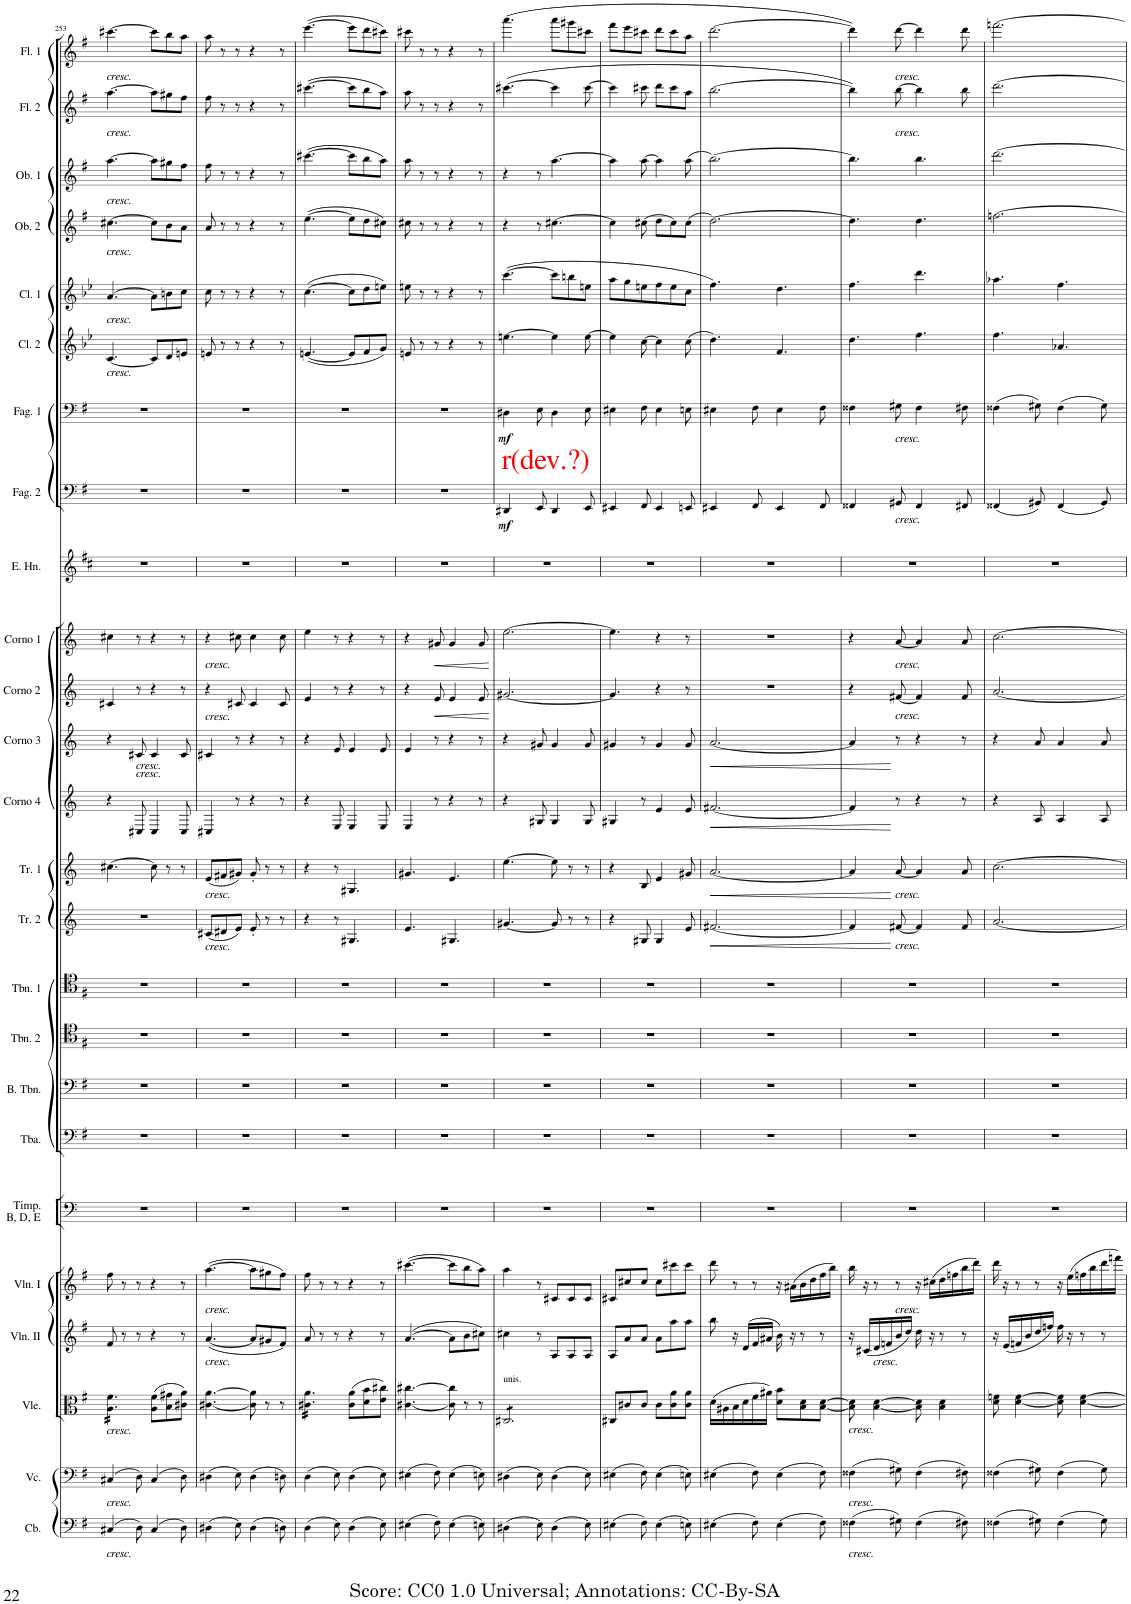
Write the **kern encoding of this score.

**kern	**kern	**kern	**kern	**kern	**kern	**kern	**kern	**kern	**kern	**kern	**dynam	**kern	**dynam	**kern	**dynam	**kern	**dynam	**kern	**dynam	**kern	**dynam	**kern	**kern	**dynam	**kern	**text	**dynam	**kern	**kern	**kern	**kern	**kern	**kern
*part25	*part24	*part23	*part22	*part21	*part20	*part19	*part18	*part17	*part16	*part15	*part15	*part14	*part14	*part13	*part13	*part12	*part12	*part11	*part11	*part10	*part10	*part9	*part8	*part8	*part7	*part7	*part7	*part6	*part5	*part4	*part3	*part2	*part1
*staff25	*staff24	*staff23	*staff22	*staff21	*staff20	*staff19	*staff18	*staff17	*staff16	*staff15	*staff15	*staff14	*staff14	*staff13	*staff13	*staff12	*staff12	*staff11	*staff11	*staff10	*staff10	*staff9	*staff8	*staff8	*staff7	*staff7	*staff7	*staff6	*staff5	*staff4	*staff3	*staff2	*staff1
*I"Contrabassi	*I"Violoncelli	*I"Viole	*I"Violini II	*I"Violini I	*I"Timpani in B, D und E.	*I"Tuba	*I"Trombone Basso	*I"Trombone Tenore 2	*I"Trombone Tenore 1	*I"Tromba in F 2	*	*I"Tromba in F 1	*	*I"Corno in F 4	*	*I"Corno in F 3	*	*I"Corno in F 2	*	*I"Corno in F 1	*	*I"English Horn	*I"Fagotto 2	*	*I"Fagotto 1	*	*	*I"Clarinetto in A 2	*I"Clarinetto in A 1	*I"Oboe 2	*I"Oboe 1	*I"Flauto 2	*I"Flauto 1
*I'Cb.	*I'Vc.	*I'Vle.	*I'Vln. II	*I'Vln. I	*I'Timp. B, D, E	*I'Tba.	*	*I'Tbn. 2	*I'Tbn. 1	*I'Tr. 2	*	*I'Tr. 1	*	*I'Corno 4	*	*I'Corno 3	*	*I'Corno 2	*	*I'Corno 1	*	*I'E. Hn.	*I'Fag. 2	*	*I'Fag. 1	*	*	*I'Cl. 2	*I'Cl. 1	*I'Ob. 2	*I'Ob. 1	*I'Fl. 2	*I'Fl. 1
!!LO:PB:g=z
*clefF4	*clefF4	*clefC3	*clefG2	*clefG2	*clefF4	*clefF4	*clefF4	*clefC4	*clefC4	*clefG2	*	*clefG2	*	*clefG2	*	*clefG2	*	*clefG2	*	*clefG2	*	*clefG2	*clefF4	*	*clefF4	*	*	*clefG2	*clefG2	*clefG2	*clefG2	*clefG2	*clefG2
*Trd7c12	*	*	*	*	*	*	*	*	*	*Trd-3c-5	*	*Trd-3c-5	*	*Trd4c7	*	*Trd4c7	*	*Trd4c7	*	*Trd4c7	*	*Trd4c7	*	*	*	*	*	*Trd2c3	*Trd2c3	*	*	*	*
*k[f#]	*k[f#]	*k[f#]	*k[f#]	*k[f#]	*k[]	*k[f#]	*k[f#]	*k[f#]	*k[f#]	*k[]	*	*k[]	*	*k[]	*	*k[]	*	*k[]	*	*k[]	*	*k[f#c#]	*k[f#]	*	*k[f#]	*	*	*k[b-e-]	*k[b-e-]	*k[f#]	*k[f#]	*k[f#]	*k[f#]
*M6/8	*M6/8	*M6/8	*M6/8	*M6/8	*M6/8	*M6/8	*M6/8	*M6/8	*M6/8	*M6/8	*	*M6/8	*	*M6/8	*	*M6/8	*	*M6/8	*	*M6/8	*	*M6/8	*M6/8	*	*M6/8	*	*	*M6/8	*M6/8	*M6/8	*M6/8	*M6/8	*M6/8
=253	=253	=253	=253	=253	=253	=253	=253	=253	=253	=253	=253	=253	=253	=253	=253	=253	=253	=253	=253	=253	=253	=253	=253	=253	=253	=253	=253	=253	=253	=253	=253	=253	=253
!	!	!	!	!	!	!	!	!	!	!	!	!	!	!	!	!	!	!	!	!	!	!	!	!	!	!	!	!	!	!	!	!	!LO:TX:b:i:t=cresc.
!	!	!	!	!	!	!	!	!	!	!	!	!	!	!	!	!	!	!	!	!	!	!	!	!	!	!	!	!	!	!	!	!LO:TX:b:i:t=cresc.	!
!	!	!	!	!	!	!	!	!	!	!	!	!	!	!	!	!	!	!	!	!	!	!	!	!	!	!	!	!	!	!	!LO:TX:b:i:t=cresc.	!	!
!	!	!	!	!	!	!	!	!	!	!	!	!	!	!	!	!	!	!	!	!	!	!	!	!	!	!	!	!	!	!LO:TX:b:i:t=cresc.	!	!	!
!	!	!	!	!	!	!	!	!	!	!	!	!	!	!	!	!	!	!	!	!	!	!	!	!	!	!	!	!	!LO:TX:b:i:t=cresc.	!	!	!	!
!	!	!	!	!	!	!	!	!	!	!	!	!	!	!	!	!	!	!	!	!	!	!	!	!	!	!	!	!LO:TX:b:i:t=cresc.	!	!	!	!	!
!	!	!LO:TX:b:i:t=cresc.	!	!	!	!	!	!	!	!	!	!	!	!	!	!	!	!	!	!	!	!	!	!	!	!	!	!	!	!	!	!	!
!	!LO:TX:b:i:t=cresc.	!	!	!	!	!	!	!	!	!	!	!	!	!	!	!	!	!	!	!	!	!	!	!	!	!	!	!	!	!	!	!	!
!LO:TX:b:i:t=cresc.	!	!	!	!	!	!	!	!	!	!	!	!	!	!	!	!	!	!	!	!	!	!	!	!	!	!	!	!	!	!	!	!	!
*	*	*tremolo	*	*	*	*	*	*	*	*	*	*	*	*	*	*	*	*	*	*	*	*	*	*	*	*	*	*	*	*	*	*	*
(4C#X/	(4C#X/	16A\ 16f#\LL	8f#/	8ff#\	2.r	2.r	2.r	2.r	2.r	2.r	.	[4.cc#X\	.	4r	.	4r	.	4c#X/	.	4cc#X\	.	2.r	2.r	.	2.r	.	.	[4.c/	[4.a/	[4.cc#X\	[4.aa\	[4.aa\	[4.ccc#X\
.	.	16A\ 16f#\	.	.	.	.	.	.	.	.	.	.	.	.	.	.	.	.	.	.	.	.	.	.	.	.	.	.	.	.	.	.	.
.	.	16A\ 16f#\	8r	8r	.	.	.	.	.	.	.	.	.	.	.	.	.	.	.	.	.	.	.	.	.	.	.	.	.	.	.	.	.
.	.	16A\ 16f#\	.	.	.	.	.	.	.	.	.	.	.	.	.	.	.	.	.	.	.	.	.	.	.	.	.	.	.	.	.	.	.
!	!	!	!	!	!	!	!	!	!	!	!	!	!	!	!	!LO:TX:b:i:t=cresc.	!	!	!	!	!	!	!	!	!	!	!	!	!	!	!	!	!
!	!	!	!	!	!	!	!	!	!	!	!	!	!	!LO:TX:a:i:t=cresc.	!	!	!	!	!	!	!	!	!	!	!	!	!	!	!	!	!	!	!
8D\)	8D\)	16A\ 16f#\	8r	8r	.	.	.	.	.	.	.	.	.	8C#X/	.	8c#X/	.	8r	.	8r	.	.	.	.	.	.	.	.	.	.	.	.	.
.	.	16A\ 16f#\JJ	.	.	.	.	.	.	.	.	.	.	.	.	.	.	.	.	.	.	.	.	.	.	.	.	.	.	.	.	.	.	.
*	*	*Xtremolo	*	*	*	*	*	*	*	*	*	*	*	*	*	*	*	*	*	*	*	*	*	*	*	*	*	*	*	*	*	*	*
(4C#/	(4C#/	(8A\ 8f#\L	4r	4r	.	.	.	.	.	.	.	8cc#\]	.	4C#/	.	4c#/	.	4r	.	4r	.	.	.	.	.	.	.	8c/L]	8a\L]	8cc#\L]	8aa\L]	8aa\L]	8ccc#\L]
.	.	8B\ 8g#X\	.	.	.	.	.	.	.	.	.	8r	.	.	.	.	.	.	.	.	.	.	.	.	.	.	.	8d/	8bn\	8b\	8gg#X\	8gg#X\	8bb\
8D\)	8D\)	8c#X\ 8a\J)	8r	8r	.	.	.	.	.	.	.	8r	.	8C#/	.	8c#/	.	8r	.	8r	.	.	.	.	.	.	.	8en/J	8cc\J	8a\J	8ff#\J	8ff#\J	8aa\J
=254	=254	=254	=254	=254	=254	=254	=254	=254	=254	=254	=254	=254	=254	=254	=254	=254	=254	=254	=254	=254	=254	=254	=254	=254	=254	=254	=254	=254	=254	=254	=254	=254	=254
!	!	!	!	!	!	!	!	!	!	!	!	!	!	!	!	!	!	!	!	!LO:TX:b:i:t=cresc.	!	!	!	!	!	!	!	!	!	!	!	!	!
!	!	!	!	!	!	!	!	!	!	!	!	!	!	!	!	!	!	!LO:TX:b:i:t=cresc.	!	!	!	!	!	!	!	!	!	!	!	!	!	!	!
!	!	!	!	!	!	!	!	!	!	!	!	!LO:TX:b:i:t=cresc.	!	!	!	!	!	!	!	!	!	!	!	!	!	!	!	!	!	!	!	!	!
!	!	!	!	!	!	!	!	!	!	!LO:TX:b:i:t=cresc.	!	!	!	!	!	!	!	!	!	!	!	!	!	!	!	!	!	!	!	!	!	!	!
!	!	!	!	!LO:TX:b:i:t=cresc.	!	!	!	!	!	!	!	!	!	!	!	!	!	!	!	!	!	!	!	!	!	!	!	!	!	!	!	!	!
!	!	!	!LO:TX:b:i:t=cresc.	!	!	!	!	!	!	!	!	!	!	!	!	!	!	!	!	!	!	!	!	!	!	!	!	!	!	!	!	!	!
(4D#X\	(4D#X\	[4.c#X\ [4.a\	([4.a/	([4.aa\	2.r	2.r	2.r	2.r	2.r	(8c#X/L	.	(8e/L	.	4C#X/	.	4c#X/	.	4r	.	4r	.	2.r	2.r	.	2.r	.	.	8en/	8cc\	8a/	8ff#\	8ff#\	8aa\
.	.	.	.	.	.	.	.	.	.	8d#X/	.	8f#X/	.	.	.	.	.	.	.	.	.	.	.	.	.	.	.	8r	8r	8r	8r	8r	8r
8E\)	8E\)	.	.	.	.	.	.	.	.	8e/J)	.	8g#X/J)	.	8r	.	8r	.	8c#X/	.	8cc#X\	.	.	.	.	.	.	.	8r	8r	8r	8r	8r	8r
(4D#\	(4D#\	8c#\] 8a\]	8a/L]	8aa\L]	.	.	.	.	.	8e'/	.	8g#'/	.	4r	.	4r	.	4c#/	.	4cc#\	.	.	.	.	.	.	.	4r	4r	4r	4r	4r	4r
.	.	8r	8g#X/	8gg#X\	.	.	.	.	.	8r	.	8r	.	.	.	.	.	.	.	.	.	.	.	.	.	.	.	.	.	.	.	.	.
8Dn\)	8Dn\)	8r	8f#/J)	8ff#\J)	.	.	.	.	.	8r	.	8r	.	8r	.	8r	.	8c#/	.	8cc#\	.	.	.	.	.	.	.	8r	8r	8r	8r	8r	8r
=255	=255	=255	=255	=255	=255	=255	=255	=255	=255	=255	=255	=255	=255	=255	=255	=255	=255	=255	=255	=255	=255	=255	=255	=255	=255	=255	=255	=255	=255	=255	=255	=255	=255
*	*	*tremolo	*	*	*	*	*	*	*	*	*	*	*	*	*	*	*	*	*	*	*	*	*	*	*	*	*	*	*	*	*	*	*
(4D\	(4D\	16c#X\ 16a\LL	8a/	8ff#\	2.r	2.r	2.r	2.r	2.r	4r	.	4r	.	4r	.	4r	.	4e/	.	4ee\	.	2.r	2.r	.	2.r	.	.	([4.en/	([4.cc\	([4.ee\	([4.ccc#X\	([4.ccc#X\	([4.eee\
.	.	16c#X\ 16a\	.	.	.	.	.	.	.	.	.	.	.	.	.	.	.	.	.	.	.	.	.	.	.	.	.	.	.	.	.	.	.
.	.	16c#X\ 16a\	8r	8r	.	.	.	.	.	.	.	.	.	.	.	.	.	.	.	.	.	.	.	.	.	.	.	.	.	.	.	.	.
.	.	16c#X\ 16a\	.	.	.	.	.	.	.	.	.	.	.	.	.	.	.	.	.	.	.	.	.	.	.	.	.	.	.	.	.	.	.
8E\)	8E\)	16c#X\ 16a\	8r	8r	.	.	.	.	.	8r	.	8r	.	8E/	.	8e/	.	8r	.	8r	.	.	.	.	.	.	.	.	.	.	.	.	.
.	.	16c#X\ 16a\JJ	.	.	.	.	.	.	.	.	.	.	.	.	.	.	.	.	.	.	.	.	.	.	.	.	.	.	.	.	.	.	.
*	*	*Xtremolo	*	*	*	*	*	*	*	*	*	*	*	*	*	*	*	*	*	*	*	*	*	*	*	*	*	*	*	*	*	*	*
(4D\	(4D\	(8c#\ 8a\L	4r	4r	.	.	.	.	.	4.G#X/	.	4.G#X/	.	4E/	.	4e/	.	4r	.	4r	.	.	.	.	.	.	.	8e/L]	8cc\L]	8ee\L]	8ccc#\L]	8ccc#\L]	8eee\L]
.	.	8d\ 8b\	.	.	.	.	.	.	.	.	.	.	.	.	.	.	.	.	.	.	.	.	.	.	.	.	.	8f/	8dd\	8dd\	8bb\	8bb\	8ddd\
8E\)	8E\)	8e\ 8cc#X\J)	8r	8r	.	.	.	.	.	.	.	.	.	8E/	.	8e/	.	8r	.	8r	.	.	.	.	.	.	.	8g/J)	8een\J)	8cc#X\J)	8aa\J)	8aa\J)	8ccc#X\J)
=256	=256	=256	=256	=256	=256	=256	=256	=256	=256	=256	=256	=256	=256	=256	=256	=256	=256	=256	=256	=256	=256	=256	=256	=256	=256	=256	=256	=256	=256	=256	=256	=256	=256
(4E#X\	(4E#X\	[4.c#X\ [4.cc#X\	([4.a/	([4.ccc#X\	2.r	2.r	2.r	2.r	2.r	4.e/	.	4.g#X/	.	4E/	.	4e/	.	4r	.	4r	.	2.r	2.r	.	2.r	.	.	8en/	8een\	8cc#X\	8aa\	8aa\	8ccc#X\
.	.	.	.	.	.	.	.	.	.	.	.	.	.	.	.	.	.	.	.	.	.	.	.	.	.	.	.	8r	8r	8r	8r	8r	8r
!	!	!	!	!	!	!	!	!	!	!	!	!	!	!	!	!	!	!	!LO:HP:b	!	!LO:HP:b	!	!	!	!	!	!	!	!	!	!	!	!
8F#\)	8F#\)	.	.	.	.	.	.	.	.	.	.	.	.	8r	.	8r	.	8e/	<	8g#X/	<	.	.	.	.	.	.	8r	8r	8r	8r	8r	8r
(4E#\	(4E#\	8c#\] 8cc#\]	8a\L]	8ccc#\L]	.	.	.	.	.	4.G#X/	.	4.e/	.	4r	.	4r	.	4e/	.	4g#/	.	.	.	.	.	.	.	4r	4r	4r	4r	4r	4r
.	.	8r	8b\	8bb\	.	.	.	.	.	.	.	.	.	.	.	.	.	.	.	.	.	.	.	.	.	.	.	.	.	.	.	.	.
8En\)	8En\)	8r	8cc#X\J)	8aa\J)	.	.	.	.	.	.	.	.	.	8r	.	8r	.	8e/	.	8g#/	.	.	.	.	.	.	.	8r	8r	8r	8r	8r	8r
.	.	.	.	.	.	.	.	.	.	.	.	.	.	.	.	.	.	.	[	.	[	.	.	.	.	.	.	.	.	.	.	.	.
=257	=257	=257	=257	=257	=257	=257	=257	=257	=257	=257	=257	=257	=257	=257	=257	=257	=257	=257	=257	=257	=257	=257	=257	=257	=257	=257	=257	=257	=257	=257	=257	=257	=257
!	!	!LO:TX:a:t=unis.	!	!	!	!	!	!	!	!	!	!	!	!	!	!	!	!	!	!	!	!	!	!	!	!	!	!	!	!	!	!	!
!	!	!	!	!	!	!	!	!	!	!	!	!	!	!	!	!	!	!	!	!	!	!	!	!LO:DY:b	!	!LO:LY:b:color=#FF0000	!LO:DY:b	!	!	!	!	!	!
*	*	*tremolo	*	*	*	*	*	*	*	*	*	*	*	*	*	*	*	*	*	*	*	*	*	*	*	*	*	*	*	*	*	*	*
(4D#X\	(4D#X\	8C#X/L	4cc#X\	4aa\	2.r	2.r	2.r	2.r	2.r	[4.g#X/	.	[4.ee\	.	4r	.	4r	.	[2.g#X/	.	[2.ee\	.	2.r	4DD#X/	mf	4D#X\	r	mf	[4.een\	([4.ccc\	4r	4r	([4.ccc#X\	(4.aaa\
.	.	8C#X/	.	.	.	.	.	.	.	.	.	.	.	.	.	.	.	.	.	.	.	.	.	.	.	.	.	.	.	.	.	.	.
!	!	!	!	!	!	!	!	!	!	!	!	!	!	!	!	!	!	!	!	!	!	!	!	!	!	!LO:LY:b:color=#FF0000	!	!	!	!	!	!	!
8E\)	8E\)	8C#X/	8r	8r	.	.	.	.	.	.	.	.	.	8G#X/	.	8g#X/	.	.	.	.	.	.	8EE/	.	8E\	(dev.?)	.	.	.	8r	8r	.	.
(4D#\	(4D#\	8C#X/	8A/L	8c#X/L	.	.	.	.	.	8g#/]	.	8ee\]	.	4G#/	.	4g#/	.	.	.	.	.	.	4DD#/	.	4D#\	.	.	4ee\]	8ccc\L]	[4.cc#X\	[4.aa\	4ccc#\]	8aaa\L
.	.	8C#X/	8A/	8c#/	.	.	.	.	.	8r	.	8r	.	.	.	.	.	.	.	.	.	.	.	.	.	.	.	.	8bbn\	.	.	.	8ggg#X\
8E\)	8E\)	8C#X/J	8A/J	8c#/J	.	.	.	.	.	8r	.	8r	.	8G#/	.	8g#/	.	.	.	.	.	.	8EE/	.	8E\	.	.	[8ee\	8een\J	.	.	[8ccc#\	8ccc#X\J
*	*	*Xtremolo	*	*	*	*	*	*	*	*	*	*	*	*	*	*	*	*	*	*	*	*	*	*	*	*	*	*	*	*	*	*	*
=258	=258	=258	=258	=258	=258	=258	=258	=258	=258	=258	=258	=258	=258	=258	=258	=258	=258	=258	=258	=258	=258	=258	=258	=258	=258	=258	=258	=258	=258	=258	=258	=258	=258
(4E#X\	(4E#X\	8C#X/L	8A/L	8c#X/L	2.r	2.r	2.r	2.r	2.r	4r	.	4r	.	4G#X/	.	4g#X/	.	4.g#/]	.	4.ee\]	.	2.r	4EE#X/	.	4E#X\	.	.	4ee\]	8aa\L	4cc#\]	4aa\]	4ccc#\]	8fff#\L
.	.	8c#X/	8a/	8cc#X/	.	.	.	.	.	.	.	.	.	.	.	.	.	.	.	.	.	.	.	.	.	.	.	.	8gg\	.	.	.	8eee\
8F#\)	8F#\)	8c#/J	8a/J	8cc#/J	.	.	.	.	.	8G#X/	.	8B/	.	8r	.	8r	.	.	.	.	.	.	8FF#/	.	8F#\	.	.	[8cc\	8een\	(8cc#X\	[8aa\	8ccc#X\	8ccc#X\J
(4E#\	(4E#\	8c#\L	8a\L	8cc#\L	.	.	.	.	.	4G#/	.	4e/	.	4e/	.	4g#/	.	4r	.	4r	.	.	4EE#/	.	4E#\	.	.	4cc\]	8ff\	8dd\L	4aa\]	8ddd\L	8ddd\L
.	.	8c#\ 8a\	8aa\	8ccc#X\	.	.	.	.	.	.	.	.	.	.	.	.	.	.	.	.	.	.	.	.	.	.	.	.	8ee\	8cc#\)	.	8ccc#\	8ccc#\
8En\)	8En\)	8c#\ 8a\J	8aa\J	8ccc#\J	.	.	.	.	.	8e/	.	8g#X/	.	8e/	.	8g#/	.	8r	.	8r	.	.	8EEn/	.	8En\	.	.	(8cc\	8cc\J	(8cc#\J	(8aa\	8aa\J	8aa\J
=259	=259	=259	=259	=259	=259	=259	=259	=259	=259	=259	=259	=259	=259	=259	=259	=259	=259	=259	=259	=259	=259	=259	=259	=259	=259	=259	=259	=259	=259	=259	=259	=259	=259
!	!	!	!	!	!	!	!	!	!	!	!LO:HP:b	!	!LO:HP:b	!	!LO:HP:b	!	!LO:HP:b	!	!	!	!	!	!	!	!	!	!	!	!	!	!	!	!
(4E#X\	(4E#X\	(16d\LL	8bb\	8ddd\	2.r	2.r	2.r	2.r	2.r	[2.f#X/	<	[2.a/	<	[2.f#X/	<	[2.a/	<	2.r	.	2.r	.	2.r	4EE#X/	.	4E#X\	.	.	4.dd\)	4.ff\)	[2.dd\)	[2.bb\)	[2.bb\	[2.ddd\
.	.	16A#X\	.	.	.	.	.	.	.	.	.	.	.	.	.	.	.	.	.	.	.	.	.	.	.	.	.	.	.	.	.	.	.
.	.	16B\	16r	8r	.	.	.	.	.	.	.	.	.	.	.	.	.	.	.	.	.	.	.	.	.	.	.	.	.	.	.	.	.
.	.	16d\	(16d/LL	.	.	.	.	.	.	.	.	.	.	.	.	.	.	.	.	.	.	.	.	.	.	.	.	.	.	.	.	.	.
8F#\)	8F#\)	16f#\	16f#/	8r	.	.	.	.	.	.	.	.	.	.	.	.	.	.	.	.	.	.	8FF#/	.	8F#\	.	.	.	.	.	.	.	.
.	.	16a#X\JJ)	16a#X/JJ	.	.	.	.	.	.	.	.	.	.	.	.	.	.	.	.	.	.	.	.	.	.	.	.	.	.	.	.	.	.
(4E#\	(4E#\	8d\ 8b\L	16b\)	16r	.	.	.	.	.	.	.	.	.	.	.	.	.	.	.	.	.	.	4EE#/	.	4E#\	.	.	4.f/	4.dd\	.	.	.	.
.	.	.	16r	(16a#X\LL	.	.	.	.	.	.	.	.	.	.	.	.	.	.	.	.	.	.	.	.	.	.	.	.	.	.	.	.	.
.	.	8B\ 8d\	8r	16b\	.	.	.	.	.	.	.	.	.	.	.	.	.	.	.	.	.	.	.	.	.	.	.	.	.	.	.	.	.
.	.	.	.	16dd\	.	.	.	.	.	.	.	.	.	.	.	.	.	.	.	.	.	.	.	.	.	.	.	.	.	.	.	.	.
8F#\)	8F#\)	[8B\ [8d\J	8r	16ff#\	.	.	.	.	.	.	.	.	.	.	.	.	.	.	.	.	.	.	8FF#/	.	8F#\	.	.	.	.	.	.	.	.
.	.	.	.	16bb\JJ)	.	.	.	.	.	.	.	.	.	.	.	.	.	.	.	.	.	.	.	.	.	.	.	.	.	.	.	.	.
=260	=260	=260	=260	=260	=260	=260	=260	=260	=260	=260	=260	=260	=260	=260	=260	=260	=260	=260	=260	=260	=260	=260	=260	=260	=260	=260	=260	=260	=260	=260	=260	=260	=260
!	!	!LO:TX:b:i:t=cresc.	!	!	!	!	!	!	!	!	!	!	!	!	!	!	!	!	!	!	!	!	!	!	!	!	!	!	!	!	!	!	!
!	!LO:TX:b:i:t=cresc.	!	!	!	!	!	!	!	!	!	!	!	!	!	!	!	!	!	!	!	!	!	!	!	!	!	!	!	!	!	!	!	!
!LO:TX:b:i:t=cresc.	!	!	!	!	!	!	!	!	!	!	!	!	!	!	!	!	!	!	!	!	!	!	!	!	!	!	!	!	!	!	!	!	!
(4F##X\	(4F##X\	8B\] 8d\]	16r	16bb\	2.r	2.r	2.r	2.r	2.r	4f#/]	.	4a/]	.	4f#/]	.	4a/]	.	4r	.	4r	.	2.r	4FF##X/	.	4F##X\	.	.	4.dd\	4.ff\	4.dd\]	4.bb\]	4bb\])	4ddd\])
.	.	.	(16c#X/LL	16r	.	.	.	.	.	.	.	.	.	.	.	.	.	.	.	.	.	.	.	.	.	.	.	.	.	.	.	.	.
!	!	!	!LO:TX:b:i:t=cresc.	!	!	!	!	!	!	!	!	!	!	!	!	!	!	!	!	!	!	!	!	!	!	!	!	!	!	!	!	!	!
.	.	[4B\ [4d\	16d/	8r	.	.	.	.	.	.	.	.	.	.	.	.	.	.	.	.	.	.	.	.	.	.	.	.	.	.	.	.	.
.	.	.	16fn/	.	.	.	.	.	.	.	.	.	.	.	.	.	.	.	.	.	.	.	.	.	.	.	.	.	.	.	.	.	.
!	!	!	!	!	!	!	!	!	!	!	!	!	!	!	!	!	!	!	!	!	!	!	!	!	!	!	!	!	!	!	!	!	!LO:TX:b:i:t=cresc.
!	!	!	!	!	!	!	!	!	!	!	!	!	!	!	!	!	!	!	!	!	!	!	!	!	!	!	!	!	!	!	!	!LO:TX:b:i:t=cresc.	!
!	!	!	!	!	!	!	!	!	!	!	!	!	!	!	!	!	!	!	!	!	!	!	!	!	!LO:TX:b:i:t=cresc.	!	!	!	!	!	!	!	!
!	!	!	!	!	!	!	!	!	!	!	!	!	!	!	!	!	!	!	!	!	!	!	!LO:TX:b:i:t=cresc.	!	!	!	!	!	!	!	!	!	!
!	!	!	!	!	!	!	!	!	!	!	!	!	!	!	!	!	!	!	!	!LO:TX:b:i:t=cresc.	!	!	!	!	!	!	!	!	!	!	!	!	!
!	!	!	!	!	!	!	!	!	!	!	!	!	!	!	!	!	!	!LO:TX:b:i:t=cresc.	!	!	!	!	!	!	!	!	!	!	!	!	!	!	!
!	!	!	!	!	!	!	!	!	!	!	!	!LO:TX:b:i:t=cresc.	!	!	!	!	!	!	!	!	!	!	!	!	!	!	!	!	!	!	!	!	!
!	!	!	!	!	!	!	!	!	!	!LO:TX:b:i:t=cresc.	!	!	!	!	!	!	!	!	!	!	!	!	!	!	!	!	!	!	!	!	!	!	!
!	!	!	!	!LO:TX:b:i:t=cresc.	!	!	!	!	!	!	!	!	!	!	!	!	!	!	!	!	!	!	!	!	!	!	!	!	!	!	!	!	!
8G#X\)	8G#X\)	.	16b/	8r	.	.	.	.	.	[8f#X/	[	[8a/	[	8r	[	8r	[	[8f#X/	.	[8a/	.	.	8GG#X/	.	8G#X\	.	.	.	.	.	.	[8bb\	[8ddd\
.	.	.	16dd/JJ)	.	.	.	.	.	.	.	.	.	.	.	.	.	.	.	.	.	.	.	.	.	.	.	.	.	.	.	.	.	.
(4F##\	(4F##\	8B\] 8d\]	16dd\	16r	.	.	.	.	.	4f#/]	.	4a/]	.	4r	.	4r	.	4f#/]	.	4a/]	.	.	4FF##/	.	4F##\	.	.	4.ff\	4.ddd\	4.dd\	4.bb\	4bb\]	4ddd\]
.	.	.	16r	(16cc#X\LL	.	.	.	.	.	.	.	.	.	.	.	.	.	.	.	.	.	.	.	.	.	.	.	.	.	.	.	.	.
.	.	4B\ 4d\	8r	16dd\	.	.	.	.	.	.	.	.	.	.	.	.	.	.	.	.	.	.	.	.	.	.	.	.	.	.	.	.	.
.	.	.	.	16ffn\	.	.	.	.	.	.	.	.	.	.	.	.	.	.	.	.	.	.	.	.	.	.	.	.	.	.	.	.	.
8F#X\)	8F#X\)	.	8r	16bb\	.	.	.	.	.	8f#/	.	8a/	.	8r	.	8r	.	8f#/	.	8a/	.	.	8FF#X/	.	8F#X\	.	.	.	.	.	.	8bb\	8ddd\
.	.	.	.	16ddd\JJ)	.	.	.	.	.	.	.	.	.	.	.	.	.	.	.	.	.	.	.	.	.	.	.	.	.	.	.	.	.
=261	=261	=261	=261	=261	=261	=261	=261	=261	=261	=261	=261	=261	=261	=261	=261	=261	=261	=261	=261	=261	=261	=261	=261	=261	=261	=261	=261	=261	=261	=261	=261	=261	=261
(4F##X\	(4F##X\	8d\ 8fn\	16r	16ddd\	2.r	2.r	2.r	2.r	2.r	[2.a/	.	[2.cc\	.	4r	.	4r	.	[2.a/	.	[2.cc\	.	2.r	(4FF##X/	.	(4F##X\	.	.	4.ff\	4.aa-X\	[2.ffn\	[2.ddd\	[2.ddd\	[2.fffn\
.	.	.	(16e/LL	16r	.	.	.	.	.	.	.	.	.	.	.	.	.	.	.	.	.	.	.	.	.	.	.	.	.	.	.	.	.
.	.	[4d\ [4f\	16fn/	8r	.	.	.	.	.	.	.	.	.	.	.	.	.	.	.	.	.	.	.	.	.	.	.	.	.	.	.	.	.
.	.	.	16b/	.	.	.	.	.	.	.	.	.	.	.	.	.	.	.	.	.	.	.	.	.	.	.	.	.	.	.	.	.	.
8G#X\)	8G#X\)	.	16dd/	8r	.	.	.	.	.	.	.	.	.	8A/	.	8a/	.	.	.	.	.	.	8GG#X/)	.	8G#X\)	.	.	.	.	.	.	.	.
.	.	.	16ffn/JJ)	.	.	.	.	.	.	.	.	.	.	.	.	.	.	.	.	.	.	.	.	.	.	.	.	.	.	.	.	.	.
(4F##\	(4F##\	8d\] 8f\]	16ff\	16r	.	.	.	.	.	.	.	.	.	4A/	.	4a/	.	.	.	.	.	.	(4FF##/	.	(4F##\	.	.	4.a-X/	4.ff\	.	.	.	.
.	.	.	16r	(16ee\LL	.	.	.	.	.	.	.	.	.	.	.	.	.	.	.	.	.	.	.	.	.	.	.	.	.	.	.	.	.
.	.	[4d\ [4f\	8r	16ffn\	.	.	.	.	.	.	.	.	.	.	.	.	.	.	.	.	.	.	.	.	.	.	.	.	.	.	.	.	.
.	.	.	.	16bb\	.	.	.	.	.	.	.	.	.	.	.	.	.	.	.	.	.	.	.	.	.	.	.	.	.	.	.	.	.
8G#\)	8G#\)	.	8r	16ddd\	.	.	.	.	.	.	.	.	.	8A/	.	8a/	.	.	.	.	.	.	8GG#/)	.	8G#\)	.	.	.	.	.	.	.	.
.	.	.	.	16fffn\JJ)	.	.	.	.	.	.	.	.	.	.	.	.	.	.	.	.	.	.	.	.	.	.	.	.	.	.	.	.	.
=	=	=	=	=	=	=	=	=	=	=	=	=	=	=	=	=	=	=	=	=	=	=	=	=	=	=	=	=	=	=	=	=	=
*-	*-	*-	*-	*-	*-	*-	*-	*-	*-	*-	*-	*-	*-	*-	*-	*-	*-	*-	*-	*-	*-	*-	*-	*-	*-	*-	*-	*-	*-	*-	*-	*-	*-
